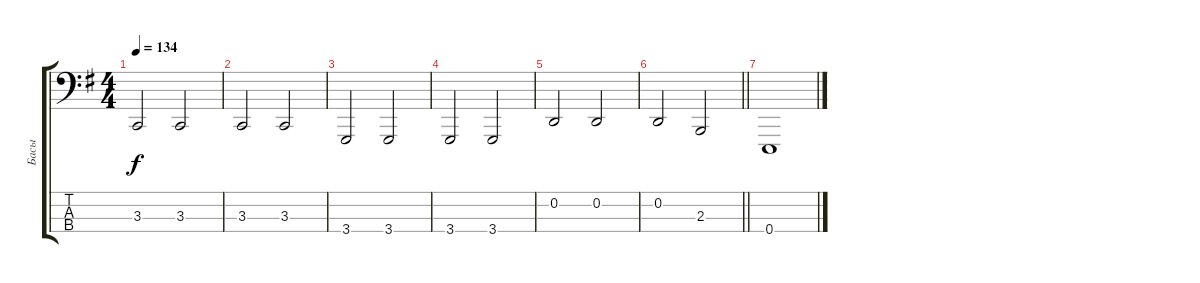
\track ("Басы" "Басы") {instrument accordion}
\staff {score tabs}
\tuning (G2 D2 A1 E1) {hide}
\ts (4 4)
\tempo 134
\clef f4
\ks eminor
3.3.2{dy f} 3.3.2 |
3.3.2 3.3.2 |
3.4.2 3.4.2 |
3.4.2 3.4.2 |
0.2.2 0.2.2 |
\barLineRight lightlight
0.2.2 2.3.2 |
\section ("" "")
0.4.1
